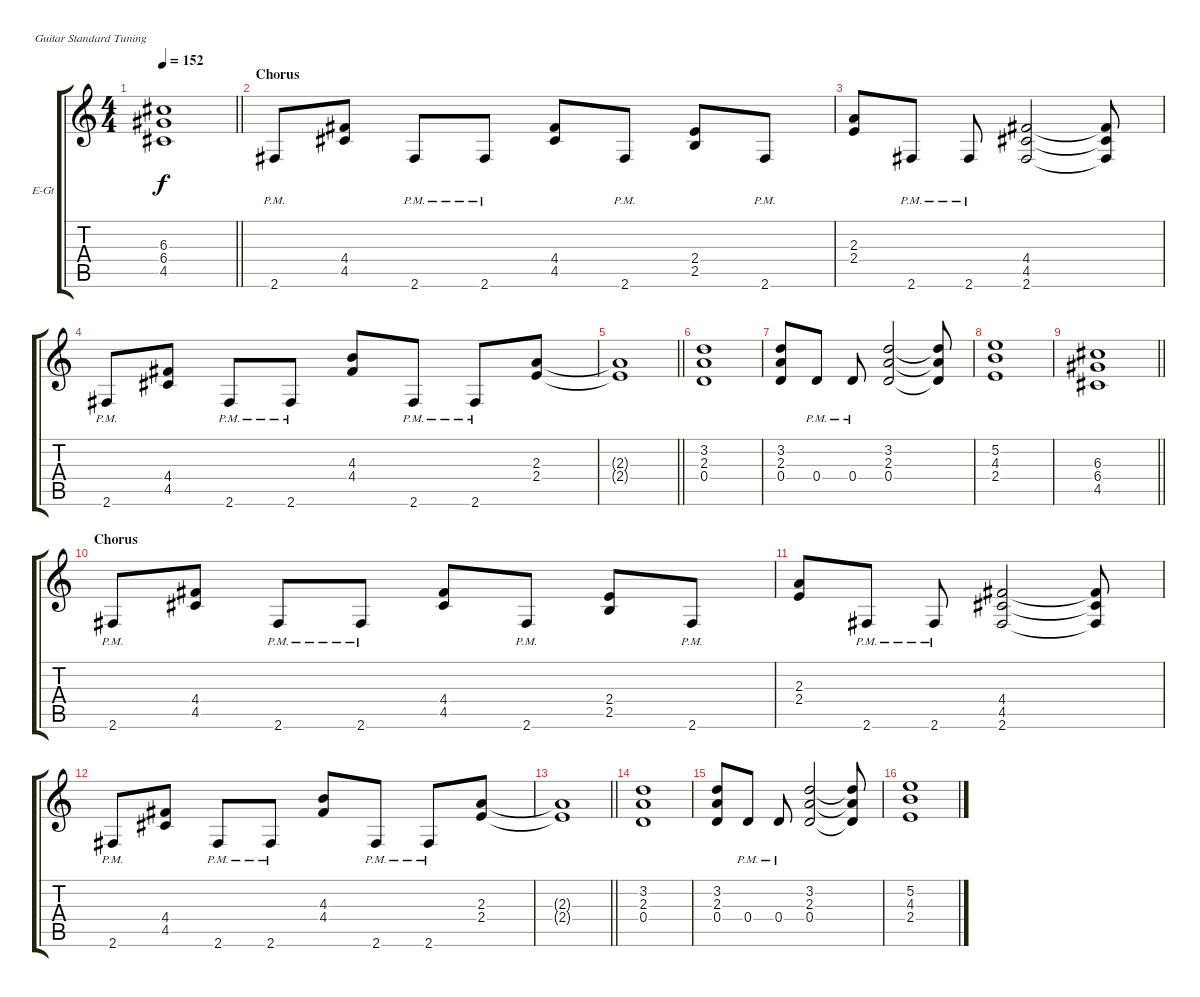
\bracketExtendMode groupsimilarinstruments
\firstSystemTrackNameOrientation horizontal
\otherSystemsTrackNameOrientation horizontal
\track ("Gtr 2" "E-Gt") {instrument distortionguitar}
\staff {score tabs}
\tuning (E4 B3 G3 D3 A2 E2)
\ts (4 4)
\tempo 152
\clef g2
\barLineRight lightlight
\ks c
(6.3 6.4 4.5).1{dy f} |
\section ("" "Chorus")
2.6{pm}.8 (4.4 4.5).8 2.6{pm}.8 2.6{pm}.8 (4.4 4.5).8 2.6{pm}.8 (2.4 2.5).8 2.6{pm}.8 |
(2.3 2.4).8 2.6{pm}.8 2.6{pm}.8 (4.4 4.5 2.6).2 (4.4{t} 4.5{t} 2.6{t}).8 |
2.6{pm}.8 (4.4 4.5).8 2.6{pm}.8 2.6{pm}.8 (4.3 4.4).8 2.6{pm}.8 2.6{pm}.8 (2.3 2.4).8 |
\barLineRight lightlight
(2.3{t} 2.4{t}).1 |
(3.2 2.3 0.4).1 |
(3.2 2.3 0.4).8 0.4{pm}.8 0.4{pm}.8 (3.2 2.3 0.4).2 (3.2{t} 2.3{t} 0.4{t}).8 |
(5.2 4.3 2.4).1 |
\barLineRight lightlight
(6.3 6.4 4.5).1 |
\section ("" "Chorus")
2.6{pm}.8 (4.4 4.5).8 2.6{pm}.8 2.6{pm}.8 (4.4 4.5).8 2.6{pm}.8 (2.4 2.5).8 2.6{pm}.8 |
(2.3 2.4).8 2.6{pm}.8 2.6{pm}.8 (4.4 4.5 2.6).2 (4.4{t} 4.5{t} 2.6{t}).8 |
2.6{pm}.8 (4.4 4.5).8 2.6{pm}.8 2.6{pm}.8 (4.3 4.4).8 2.6{pm}.8 2.6{pm}.8 (2.3 2.4).8 |
\barLineRight lightlight
(2.3{t} 2.4{t}).1 |
(3.2 2.3 0.4).1 |
(3.2 2.3 0.4).8 0.4{pm}.8 0.4{pm}.8 (3.2 2.3 0.4).2 (3.2{t} 2.3{t} 0.4{t}).8 |
(5.2 4.3 2.4).1
